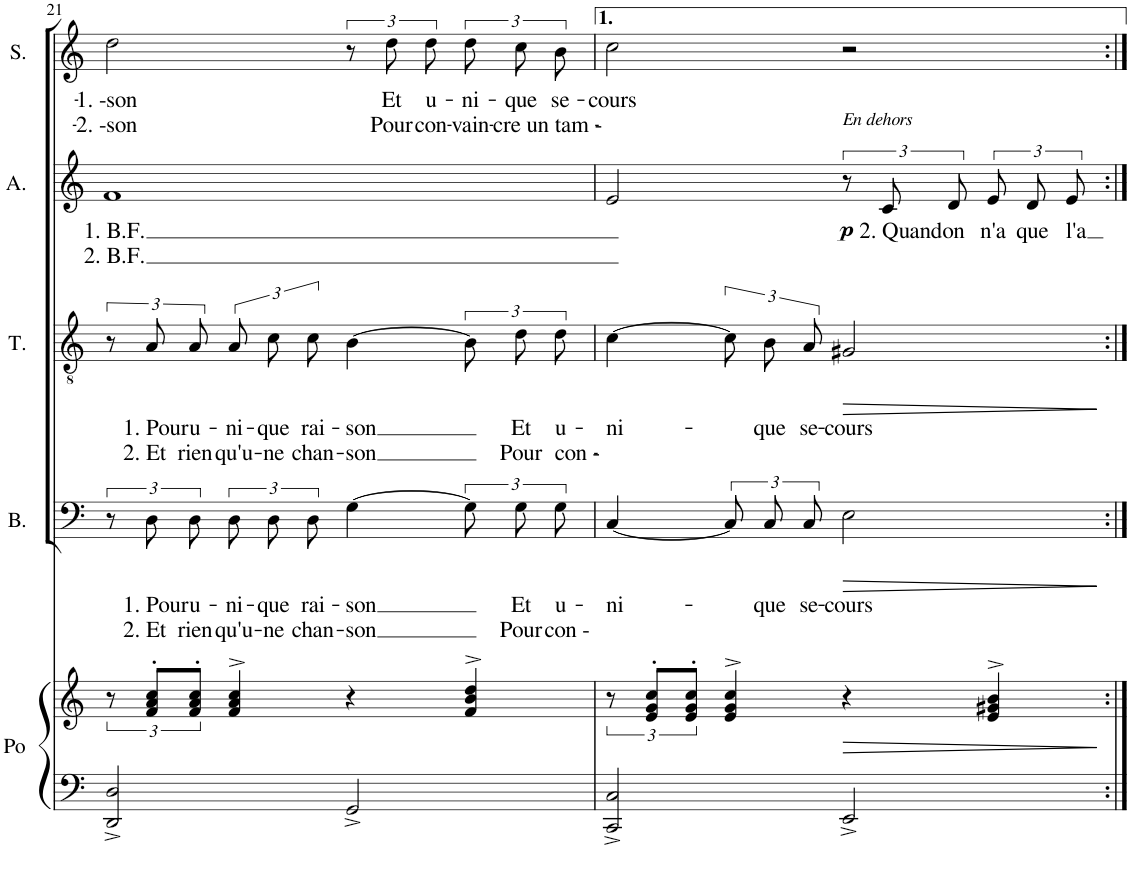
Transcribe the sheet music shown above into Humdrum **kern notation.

**kern	**kern	**dynam	**kern	**text	**text	**dynam	**kern	**text	**text	**dynam	**kern	**text	**text	**dynam	**kern	**text	**text
*part5	*part5	*part5	*part4	*part4	*part4	*part4	*part3	*part3	*part3	*part3	*part2	*part2	*part2	*part2	*part1	*part1	*part1
*staff6	*staff5	*staff5/6	*staff4	*staff4	*staff4	*staff4	*staff3	*staff3	*staff3	*staff3	*staff2	*staff2	*staff2	*staff2	*staff1	*staff1	*staff1
*I"Po	*	*	*I"B.	*	*	*	*I"T.	*	*	*	*I"A.	*	*	*	*I"S.	*	*
*I'Po	*	*	*I'B.	*	*	*	*I'T.	*	*	*	*I'A.	*	*	*	*I'S.	*	*
!!LO:PB:g=z
*clefF4	*clefG2	*	*clefF4	*	*	*	*clefGv2	*	*	*	*clefG2	*	*	*	*clefG2	*	*
*k[]	*k[]	*	*k[]	*	*	*	*k[]	*	*	*	*k[]	*	*	*	*k[]	*	*
*M4/4	*M4/4	*	*M4/4	*	*	*	*M4/4	*	*	*	*M4/4	*	*	*	*M4/4	*	*
*met(c)	*met(c)	*	*met(c)	*	*	*	*met(c)	*	*	*	*met(c)	*	*	*	*met(c)	*	*
=21	=21	=21	=21	=21	=21	=21	=21	=21	=21	=21	=21	=21	=21	=21	=21	=21	=21
!	!	!	!	!	!	!	!	!	!	!	!	!LO:LY:b	!LO:LY:b	!	!	!LO:LY:b	!LO:LY:b
2DD/^ 2D/^	12r	.	12r	.	.	.	12r	.	.	.	1f	1. B.F.	2. B.F.	.	2dd\	-1. -son	-2. -son
!	!	!	!	!LO:LY:b	!LO:LY:b	!	!	!LO:LY:b	!LO:LY:b	!	!	!	!	!	!	!	!
.	12f/'> 12a/'> 12cc/'>L	.	12D\L	1. Pour	2. Et	.	12A/L	1. Pour	2. Et	.	.	.	.	.	.	.	.
!	!	!	!	!LO:LY:b	!LO:LY:b	!	!	!LO:LY:b	!LO:LY:b	!	!	!	!	!	!	!	!
.	12f/'> 12a/'> 12cc/'>J	.	12D\J	u-	rien	.	12A/J	u-	rien	.	.	.	.	.	.	.	.
!	!	!	!	!LO:LY:b	!LO:LY:b	!	!	!LO:LY:b	!LO:LY:b	!	!	!	!	!	!	!	!
.	4f/^> 4a/^> 4cc/^>	.	12D\L	-ni-	qu'u-	.	12A\L	-ni-	qu'u-	.	.	.	.	.	.	.	.
!	!	!	!	!LO:LY:b	!LO:LY:b	!	!	!LO:LY:b	!LO:LY:b	!	!	!	!	!	!	!	!
.	.	.	12D\	-que	-ne	.	12c\	-que	-ne	.	.	.	.	.	.	.	.
!	!	!	!	!LO:LY:b	!LO:LY:b	!	!	!LO:LY:b	!LO:LY:b	!	!	!	!	!	!	!	!
.	.	.	12D\J	rai-	chan-	.	12c\J	rai-	chan-	.	.	.	.	.	.	.	.
!	!	!	!	!LO:LY:b	!LO:LY:b	!	!	!LO:LY:b	!LO:LY:b	!	!	!	!	!	!	!	!
2GG^/	4r	.	[4G\	-son	-son	.	[4B\	-son	-son	.	.	.	.	.	12r	.	.
!	!	!	!	!	!	!	!	!	!	!	!	!	!	!	!	!LO:LY:b	!LO:LY:b
.	.	.	.	.	.	.	.	.	.	.	.	.	.	.	12dd\L	Et	Pour
!	!	!	!	!	!	!	!	!	!	!	!	!	!	!	!	!LO:LY:b	!LO:LY:b
.	.	.	.	.	.	.	.	.	.	.	.	.	.	.	12dd\J	u-	con-
!	!	!	!	!	!	!	!	!	!	!	!	!	!	!	!	!LO:LY:b	!LO:LY:b
.	4f/^> 4b/^> 4dd/^>	.	12G\L]	.	.	.	12B\L]	.	.	.	.	.	.	.	12dd\L	-ni-	-vain-
!	!	!	!	!LO:LY:b	!LO:LY:b	!	!	!LO:LY:b	!LO:LY:b	!	!	!	!	!	!	!LO:LY:b	!LO:LY:b
.	.	.	12G\	Et	Pour	.	12d\	Et	Pour	.	.	.	.	.	12cc\	-que	-cre un
!	!	!	!	!LO:LY:b	!LO:LY:b	!	!	!LO:LY:b	!LO:LY:b	!	!	!	!	!	!	!LO:LY:b	!LO:LY:b
.	.	.	12G\J	u-	con -	.	12d\J	u-	con --	.	.	.	.	.	12b\J	se-	tam --
=22	=22	=22	=22	=22	=22	=22	=22	=22	=22	=22	=22	=22	=22	=22	=22	=22	=22
!	!	!	!	!LO:LY:b	!	!	!	!LO:LY:b	!	!	!	!	!	!	!	!LO:LY:b	!
2CC/^ 2C/^	12r	.	[4C/	-ni-	.	.	[4c\	-ni-	.	.	2e/	.	.	.	2cc\	-cours	.
.	12e/'> 12g/'> 12cc/'>L	.	.	.	.	.	.	.	.	.	.	.	.	.	.	.	.
.	12e/'> 12g/'> 12cc/'>J	.	.	.	.	.	.	.	.	.	.	.	.	.	.	.	.
.	4e/^> 4g/^> 4cc/^>	.	12C/L]	.	.	.	12c\L]	.	.	.	.	.	.	.	.	.	.
!	!	!	!	!LO:LY:b	!	!	!	!LO:LY:b	!	!	!	!	!	!	!	!	!
.	.	.	12C/	-que	.	.	12B\	-que	.	.	.	.	.	.	.	.	.
!	!	!	!	!LO:LY:b	!	!	!	!LO:LY:b	!	!	!	!	!	!	!	!	!
.	.	.	12C/J	se-	.	.	12A\J	se-	.	.	.	.	.	.	.	.	.
!	!	!	!	!	!	!	!	!	!	!	!LO:TX:a:i:t=En dehors	!	!	!	!	!	!
!	!	!LO:HP:b	!	!LO:LY:b	!	!LO:HP:b	!	!LO:LY:b	!	!LO:HP:b	!	!	!	!	!	!	!
2EE^/	4r	>	2E\	-cours	.	>	2G#X/	-cours	.	>	12r	.	.	.	2r	.	.
!	!	!	!	!	!	!	!	!	!	!	!	!LO:LY:b	!	!LO:DY:b	!	!	!
.	.	.	.	.	.	.	.	.	.	.	12c/L	2. Quand	.	p	.	.	.
!	!	!	!	!	!	!	!	!	!	!	!	!LO:LY:b	!	!	!	!	!
.	.	.	.	.	.	.	.	.	.	.	12d/J	on	.	.	.	.	.
!	!	!	!	!	!	!	!	!	!	!	!	!LO:LY:b	!	!	!	!	!
.	4e/^> 4g#X/^> 4b/^>	.	.	.	.	.	.	.	.	.	12e/L	n'a	.	.	.	.	.
!	!	!	!	!	!	!	!	!	!	!	!	!LO:LY:b	!	!	!	!	!
.	.	.	.	.	.	.	.	.	.	.	12d/	que	.	.	.	.	.
!	!	!	!	!	!	!	!	!	!	!	!	!LO:LY:b	!	!	!	!	!
.	.	.	.	.	.	.	.	.	.	.	12e/J	-l'a	.	.	.	.	.
.	.	]	.	.	.	]	.	.	.	]	.	.	.	.	.	.	.
=:|!	=:|!	=:|!	=:|!	=:|!	=:|!	=:|!	=:|!	=:|!	=:|!	=:|!	=:|!	=:|!	=:|!	=:|!	=:|!	=:|!	=:|!
*-	*-	*-	*-	*-	*-	*-	*-	*-	*-	*-	*-	*-	*-	*-	*-	*-	*-
